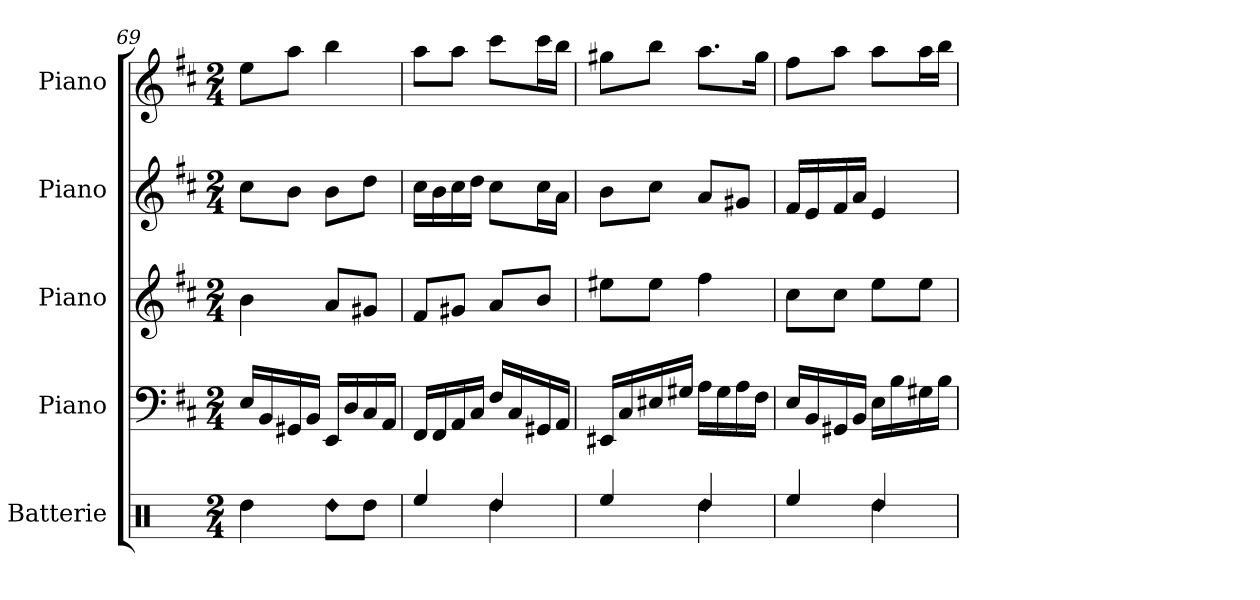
**kern	**kern	**kern	**kern	**kern
*part5	*part4	*part3	*part2	*part1
*staff5	*staff4	*staff3	*staff2	*staff1
*I"Batterie	*I"Piano	*I"Piano	*I"Piano	*I"Piano
*I'Batt.	*I'Pia.	*I'Pia.	*I'Pia.	*I'Pia.
*clefX	*clefF4	*clefG2	*clefG2	*clefG2
*k[]	*k[f#c#]	*k[f#c#]	*k[f#c#]	*k[f#c#]
*M2/4	*M2/4	*M2/4	*M2/4	*M2/4
=69	=69	=69	=69	=69
4Rdd\	16E/LL	4b\	8cc#\L	8ee\L
.	16BB/	.	.	.
.	16GG#X/	.	8b\J	8aa\J
.	16BB/JJ	.	.	.
!LO:N:head=diamond	!	!	!	!
8Rdd\L	16EE/LL	8a/L	8b\L	4bb\
.	16D/	.	.	.
8Rdd\J	16C#/	8g#X/J	8dd\J	.
.	16AA/JJ	.	.	.
=70	=70	=70	=70	=70
*^	*	*	*	*
4Ree/	4ryy	16FF#/LL	8f#/L	16cc#\LL	8aa\L
.	.	16FF#/	.	16b\	.
.	.	16AA/	8g#X/J	16cc#\	8aa\J
.	.	16C#/JJ	.	16dd\JJ	.
!LO:N:head=diamond	!	!	!	!	!
4Rdd/	4Rdd\	16F#/LL	8a/L	8cc#\L	8ccc#\L
.	.	16C#/	.	.	.
.	.	16GG#X/	8b/J	16cc#\L	16ccc#\L
.	.	16AA/JJ	.	16a\JJ	16bb\JJ
!!LO:PB:g=z
=71	=71	=71	=71	=71	=71
4Ree/	4ryy	16EE#X/LL	8ee#X\L	8b\L	8gg#X\L
.	.	16C#/	.	.	.
.	.	16E#X/	8ee#\J	8cc#\J	8bb\J
.	.	16G#X/JJ	.	.	.
!LO:N:head=diamond	!	!	!	!	!
4Rdd/	4Rdd\	16A\LL	4ff#\	8a/L	8.aa\L
.	.	16G#\	.	.	.
.	.	16A\	.	8g#X/J	.
.	.	16F#\JJ	.	.	16gg#\Jk
=72	=72	=72	=72	=72	=72
4Ree/	4ryy	16E/LL	8cc#\L	16f#/LL	8ff#\L
.	.	16BB/	.	16e/	.
.	.	16GG#X/	8cc#\J	16f#/	8aa\J
.	.	16BB/JJ	.	16a/JJ	.
!LO:N:head=diamond	!	!	!	!	!
4Rdd/	4Rdd\	16E\LL	8ee\L	4e/	8aa\L
.	.	16B\	.	.	.
.	.	16G#X\	8ee\J	.	16aa\L
.	.	16B\JJ	.	.	16bb\JJ
*v	*v	*	*	*	*
=	=	=	=	=
*-	*-	*-	*-	*-
